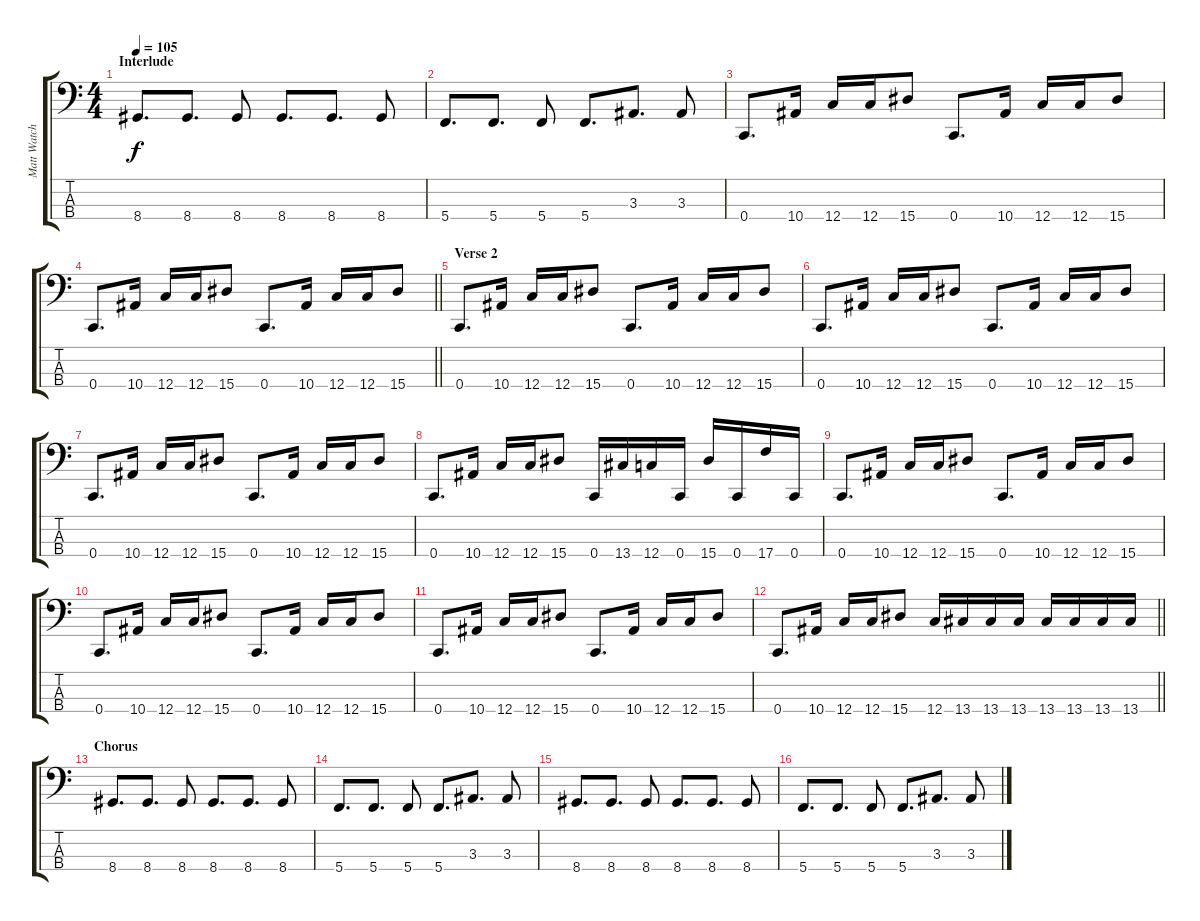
\track ("Matt Watcher - Bass" "Matt Watch") {instrument electricbasspick}
\staff {score tabs}
\tuning (F2 C2 G1 C1) {hide}
\ts (4 4)
\section ("" "Interlude")
\tempo 105
\clef f4
\ks c
8.4.8{d dy f} 8.4.8{d} 8.4.8 8.4.8{d} 8.4.8{d} 8.4.8 |
5.4.8{d} 5.4.8{d} 5.4.8 5.4.8{d} 3.3.8{d} 3.3.8 |
0.4.8{d} 10.4.16 12.4.16 12.4.16 15.4.8 0.4.8{d} 10.4.16 12.4.16 12.4.16 15.4.8 |
\barLineRight lightlight
0.4.8{d} 10.4.16 12.4.16 12.4.16 15.4.8 0.4.8{d} 10.4.16 12.4.16 12.4.16 15.4.8 |
\section ("" "Verse 2")
0.4.8{d} 10.4.16 12.4.16 12.4.16 15.4.8 0.4.8{d} 10.4.16 12.4.16 12.4.16 15.4.8 |
0.4.8{d} 10.4.16 12.4.16 12.4.16 15.4.8 0.4.8{d} 10.4.16 12.4.16 12.4.16 15.4.8 |
0.4.8{d} 10.4.16 12.4.16 12.4.16 15.4.8 0.4.8{d} 10.4.16 12.4.16 12.4.16 15.4.8 |
0.4.8{d} 10.4.16 12.4.16 12.4.16 15.4.8 0.4.16 13.4.16 12.4.16 0.4.16 15.4.16 0.4.16 17.4.16 0.4.16 |
0.4.8{d} 10.4.16 12.4.16 12.4.16 15.4.8 0.4.8{d} 10.4.16 12.4.16 12.4.16 15.4.8 |
0.4.8{d} 10.4.16 12.4.16 12.4.16 15.4.8 0.4.8{d} 10.4.16 12.4.16 12.4.16 15.4.8 |
0.4.8{d} 10.4.16 12.4.16 12.4.16 15.4.8 0.4.8{d} 10.4.16 12.4.16 12.4.16 15.4.8 |
\barLineRight lightlight
0.4.8{d} 10.4.16 12.4.16 12.4.16 15.4.8 12.4.16 13.4.16 13.4.16 13.4.16 13.4.16 13.4.16 13.4.16 13.4.16 |
\section ("" "Chorus")
8.4.8{d} 8.4.8{d} 8.4.8 8.4.8{d} 8.4.8{d} 8.4.8 |
5.4.8{d} 5.4.8{d} 5.4.8 5.4.8{d} 3.3.8{d} 3.3.8 |
8.4.8{d} 8.4.8{d} 8.4.8 8.4.8{d} 8.4.8{d} 8.4.8 |
5.4.8{d} 5.4.8{d} 5.4.8 5.4.8{d} 3.3.8{d} 3.3.8
